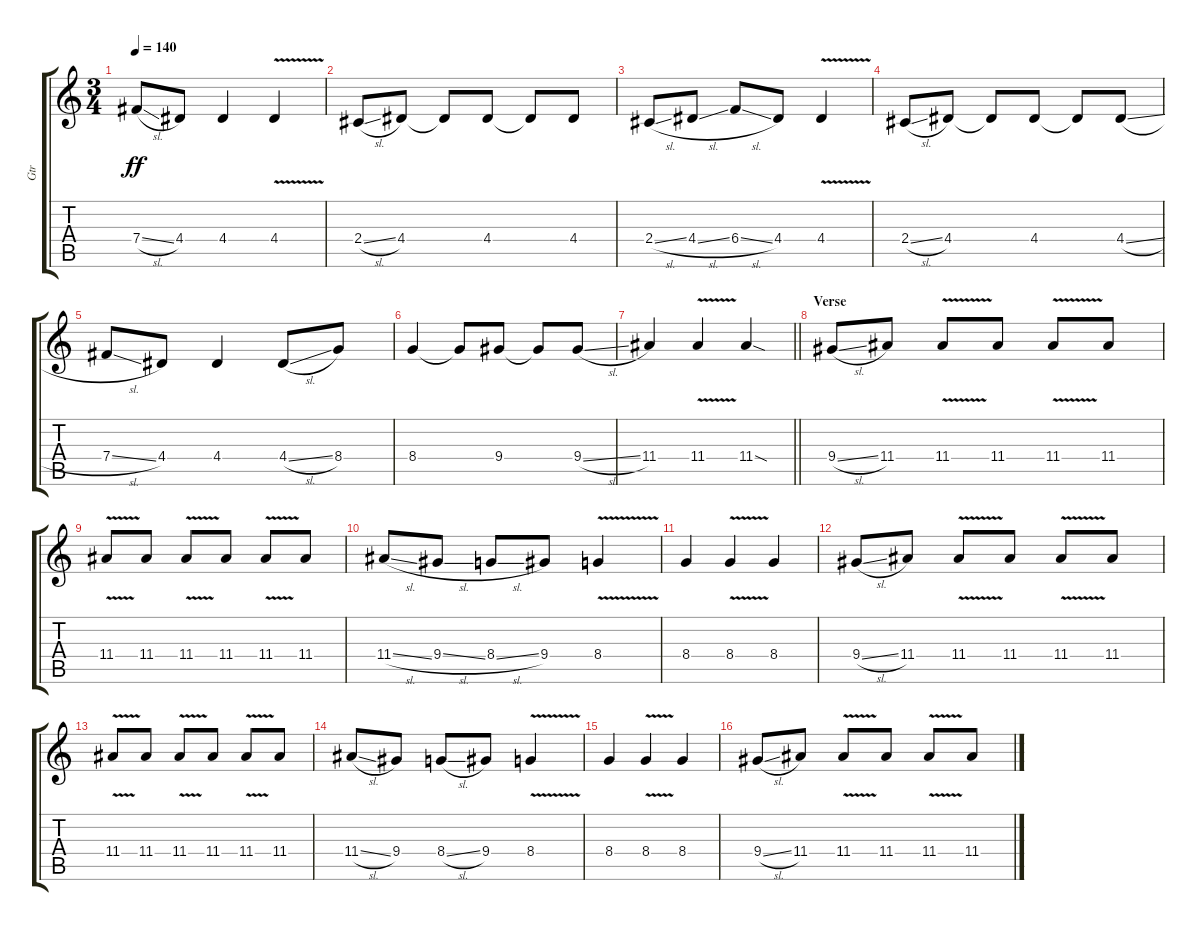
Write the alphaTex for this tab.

\track ("Gtr" "Gtr") {instrument overdrivenguitar}
\staff {score tabs}
\tuning (Db4 Ab3 E3 B2 Gb2 Db2) {hide}
\ts (3 4)
\tempo 140
\clef g2
\ks c
7.4{sl}.8{dy ff} 4.4.8 4.4.4 4.4{v}.4 |
2.4{sl}.8 4.4.8 4.4{t}.8 4.4.8 4.4{t}.8 4.4.8 |
2.4{sl}.8 4.4{sl}.8 6.4{sl}.8 4.4.8 4.4{v}.4 |
2.4{sl}.8 4.4.8 4.4{t}.8 4.4.8 4.4{t}.8 4.4{sl}.8 |
7.4{sl}.8 4.4.8 4.4.4 4.4{sl}.8 8.4.8 |
8.4.4 8.4{t}.8 9.4.8 9.4{t}.8 9.4{sl}.8 |
\barLineRight lightlight
11.4.4 11.4{v}.4 11.4{sod}.4 |
\section ("" "Verse")
9.4{sl}.8 11.4.8 11.4{v}.8 11.4.8 11.4{v}.8 11.4.8 |
11.4{v}.8 11.4.8 11.4{v}.8 11.4.8 11.4{v}.8 11.4.8 |
11.4{sl}.8 9.4{sl}.8 8.4{sl}.8 9.4.8 8.4{v}.4 |
8.4.4 8.4{v}.4 8.4.4 |
9.4{sl}.8 11.4.8 11.4{v}.8 11.4.8 11.4{v}.8 11.4.8 |
11.4{v}.8 11.4.8 11.4{v}.8 11.4.8 11.4{v}.8 11.4.8 |
11.4{sl}.8 9.4.8 8.4{sl}.8 9.4.8 8.4{v}.4 |
8.4.4 8.4{v}.4 8.4.4 |
9.4{sl}.8 11.4.8 11.4{v}.8 11.4.8 11.4{v}.8 11.4.8
